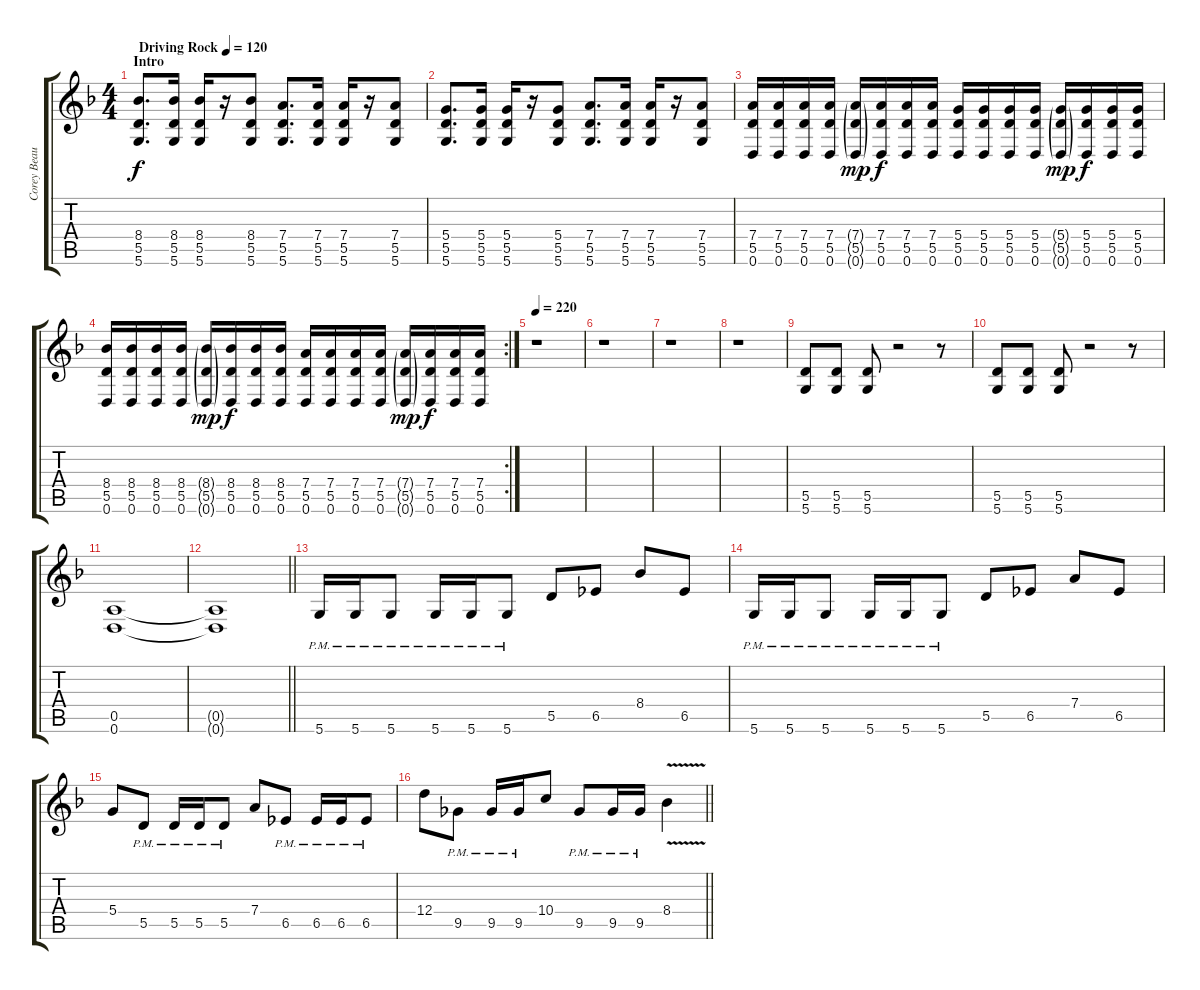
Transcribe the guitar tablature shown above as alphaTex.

\track ("Corey Beaulieu" "Corey Beau") {instrument distortionguitar}
\staff {score tabs}
\tuning (E4 B3 G3 D3 A2 D2) {hide}
\ts (4 4)
\section ("" "Intro")
\tempo (120 "Driving Rock")
\clef g2
\ks dminor
(8.4 5.5 5.6).8{d dy f instrument distortionguitar} (8.4 5.5 5.6).16 (8.4 5.5 5.6).16 r.16 (8.4 5.5 5.6).8 (7.4 5.5 5.6).8{d} (7.4 5.5 5.6).16 (7.4 5.5 5.6).16 r.16 (7.4 5.5 5.6).8 |
(5.4 5.5 5.6).8{d} (5.4 5.5 5.6).16 (5.4 5.5 5.6).16 r.16 (5.4 5.5 5.6).8 (7.4 5.5 5.6).8{d} (7.4 5.5 5.6).16 (7.4 5.5 5.6).16 r.16 (7.4 5.5 5.6).8 |
(7.4 5.5 0.6).16 (7.4 5.5 0.6).16 (7.4 5.5 0.6).16 (7.4 5.5 0.6).16 (7.4{g} 5.5{g} 0.6{g}).16{dy mp} (7.4 5.5 0.6).16{dy f} (7.4 5.5 0.6).16 (7.4 5.5 0.6).16 (5.4 5.5 0.6).16 (5.4 5.5 0.6).16 (5.4 5.5 0.6).16 (5.4 5.5 0.6).16 (5.4{g} 5.5{g} 0.6{g}).16{dy mp} (5.4 5.5 0.6).16{dy f} (5.4 5.5 0.6).16 (5.4 5.5 0.6).16 |
\rc 2
(8.4 5.5 0.6).16 (8.4 5.5 0.6).16 (8.4 5.5 0.6).16 (8.4 5.5 0.6).16 (8.4{g} 5.5{g} 0.6{g}).16{dy mp} (8.4 5.5 0.6).16{dy f} (8.4 5.5 0.6).16 (8.4 5.5 0.6).16 (7.4 5.5 0.6).16 (7.4 5.5 0.6).16 (7.4 5.5 0.6).16 (7.4 5.5 0.6).16 (7.4{g} 5.5{g} 0.6{g}).16{dy mp} (7.4 5.5 0.6).16{dy f} (7.4 5.5 0.6).16 (7.4 5.5 0.6).16 |
\tempo 220
r.1 |
r.1 |
r.1 |
r.1 |
(5.5 5.6).8 (5.5 5.6).8 (5.5 5.6).8 r.2 r.8 |
(5.5 5.6).8 (5.5 5.6).8 (5.5 5.6).8 r.2 r.8 |
(0.5 0.6).1 |
\barLineRight lightlight
(0.5{t} 0.6{t}).1 |
5.6{pm}.16 5.6{pm}.16 5.6{pm}.8 5.6{pm}.16 5.6{pm}.16 5.6{pm}.8 5.5.8 6.5.8 8.4.8 6.5.8 |
5.6{pm}.16 5.6{pm}.16 5.6{pm}.8 5.6{pm}.16 5.6{pm}.16 5.6{pm}.8 5.5.8 6.5.8 7.4.8 6.5.8 |
5.4.8 5.5{pm}.8 5.5{pm}.16 5.5{pm}.16 5.5{pm}.8 7.4.8 6.5{pm}.8 6.5{pm}.16 6.5{pm}.16 6.5{pm}.8 |
\barLineRight lightlight
12.4.8 9.5{pm}.8 9.5{pm}.16 9.5{pm}.16 10.4.8 9.5{pm}.8 9.5{pm}.16 9.5{pm}.16 8.4{v}.4
